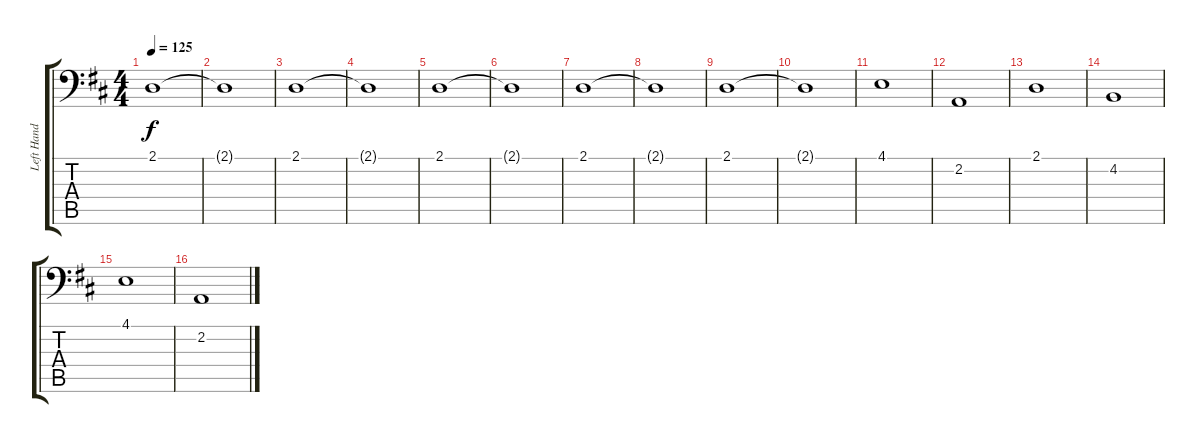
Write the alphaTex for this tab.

\track ("Left Hand" "Left Hand") {instrument brightacousticpiano}
\staff {score tabs}
\tuning (C3 G2 D2 A1 E1 B0) {hide}
\ts (4 4)
\tempo 125
\clef f4
\ks d
2.1.1{dy f instrument brightacousticpiano} |
2.1{t}.1 |
2.1.1 |
2.1{t}.1 |
2.1.1 |
2.1{t}.1 |
2.1.1 |
2.1{t}.1 |
2.1.1 |
2.1{t}.1 |
4.1.1 |
2.2.1 |
2.1.1 |
4.2.1 |
4.1.1 |
2.2.1
